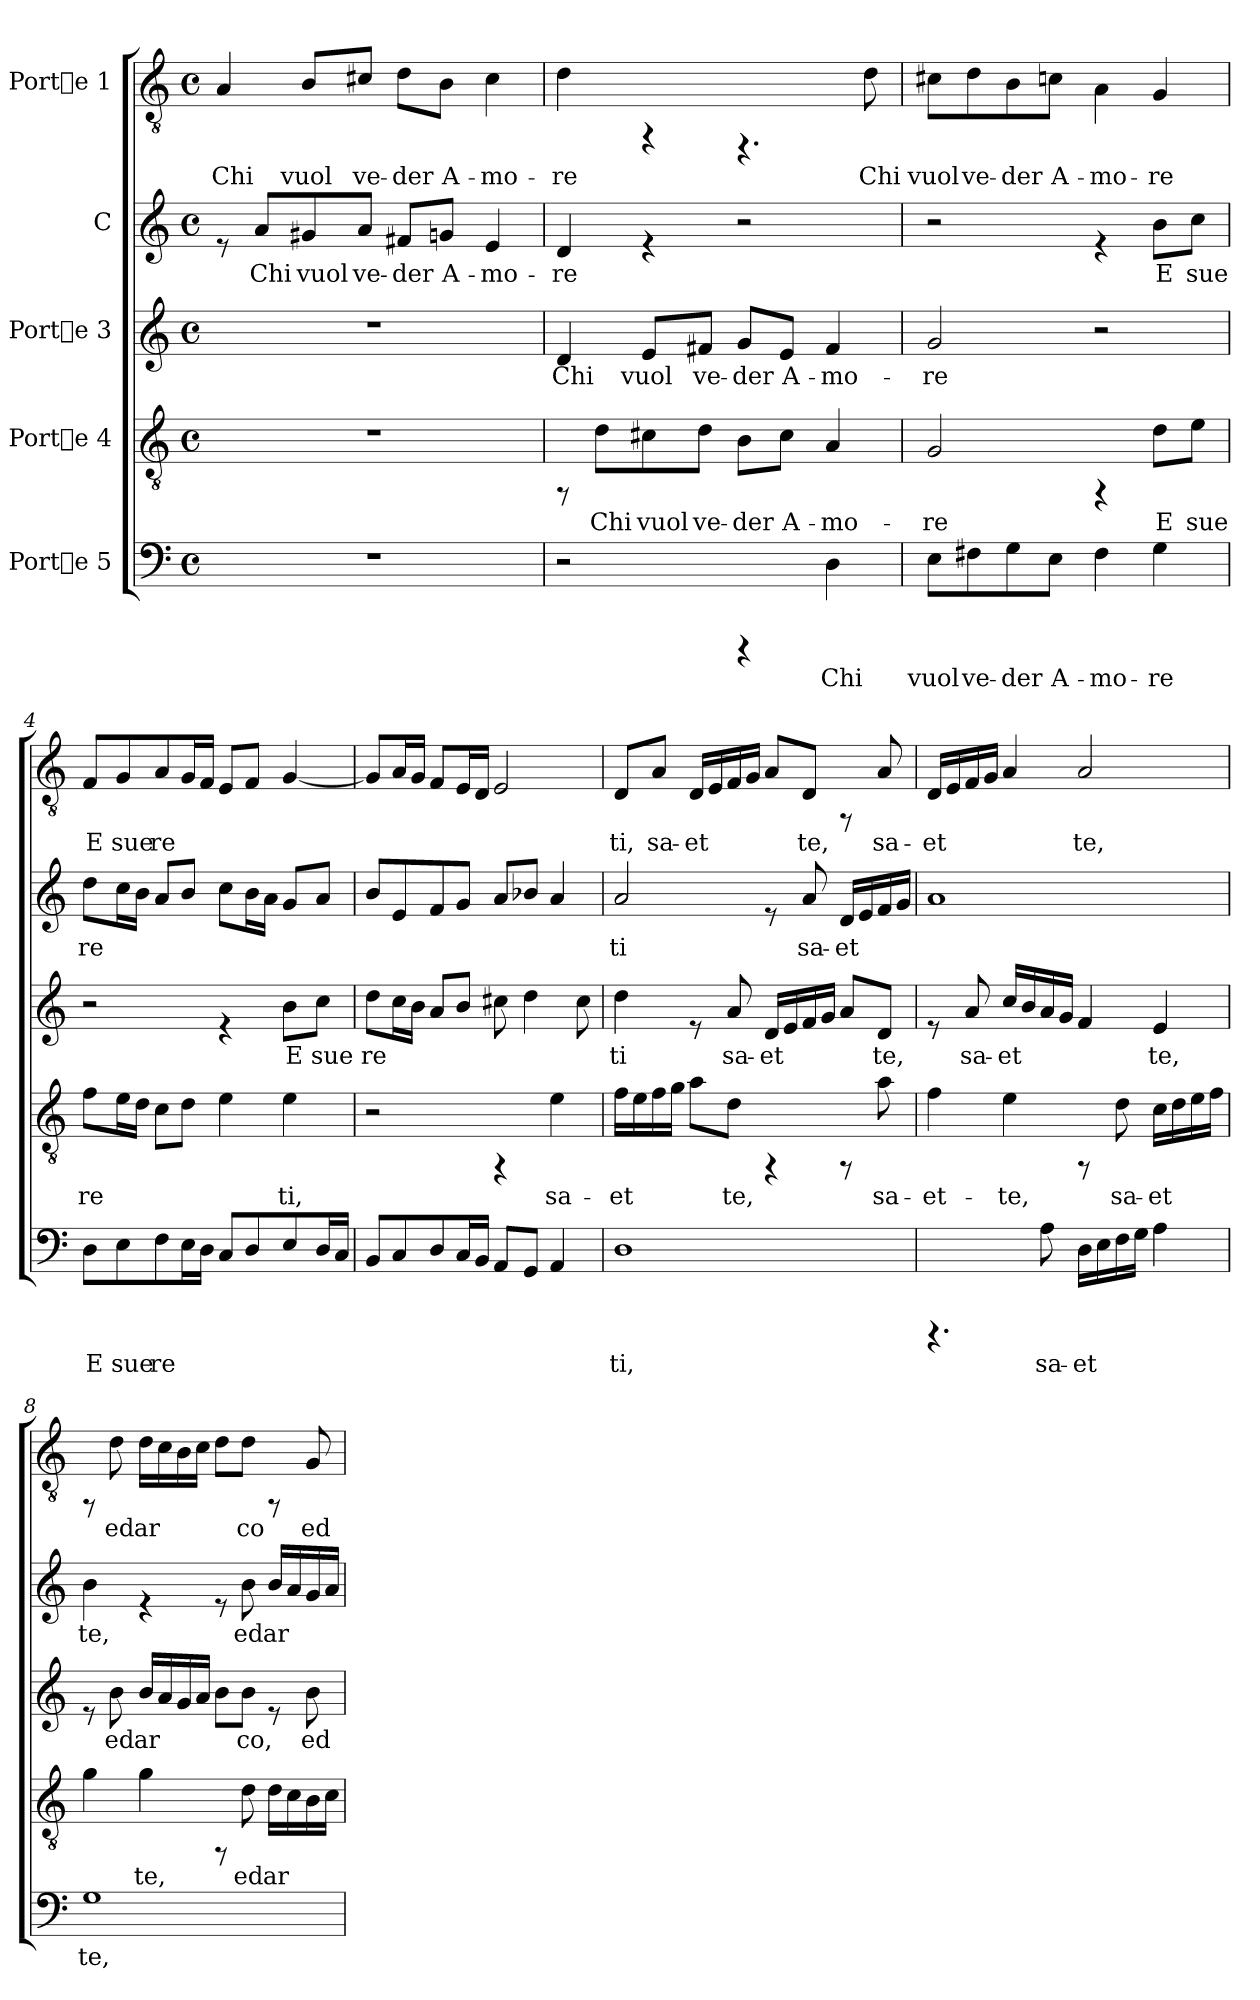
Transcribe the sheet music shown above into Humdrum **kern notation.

**kern	**text	**kern	**text	**kern	**text	**kern	**text	**kern	**text
*part5	*part5	*part4	*part4	*part3	*part3	*part2	*part2	*part1	*part1
*staff5	*staff5	*staff4	*staff4	*staff3	*staff3	*staff2	*staff2	*staff1	*staff1
*I"Porte 5	*	*I"Porte 4	*	*I"Porte 3	*	*I"C	*	*I"Porte 1	*
!!LO:PB:g=z
*stria5	*	*stria5	*	*stria5	*	*stria5	*	*stria5	*
*clefF4	*	*clefGv2	*	*clefG2	*	*clefG2	*	*clefGv2	*
*k[]	*	*k[]	*	*	*	*	*	*k[]	*
*C:	*	*C:	*	*	*	*	*	*C:	*
*M4/4	*	*M4/4	*	*M4/4	*	*M4/4	*	*M4/4	*
*met(c)	*	*met(c)	*	*met(c)	*	*met(c)	*	*met(c)	*
=1	=1	=1	=1	=1	=1	=1	=1	=1	=1
!	!	!	!	!	!	!	!	!	!LO:LY:b:cj
1r	.	1r	.	1r	.	8re	.	4A/	Chi
!	!	!	!	!	!	!	!LO:LY:b:cj	!	!
.	.	.	.	.	.	8a/L	Chi	.	.
!	!	!	!	!	!	!	!LO:LY:b:cj	!	!LO:LY:b:cj
.	.	.	.	.	.	8g#X/	vuol	8B/L	vuol
!	!	!	!	!	!	!	!LO:LY:b:cj	!	!LO:LY:b:cj
.	.	.	.	.	.	8a/J	ve-	8c#X/J	ve-
!	!	!	!	!	!	!	!LO:LY:b:cj	!	!LO:LY:b:cj
.	.	.	.	.	.	8f#X/L	-der	8d\L	-der
!	!	!	!	!	!	!	!LO:LY:b:cj	!	!LO:LY:b:cj
.	.	.	.	.	.	8gn/J	A-	8B\J	A-
!	!	!	!	!	!	!	!LO:LY:b:cj	!	!LO:LY:b:cj
.	.	.	.	.	.	4e/	-mo-	4c#\	-mo-
=2	=2	=2	=2	=2	=2	=2	=2	=2	=2
!	!	!	!	!	!LO:LY:b:cj	!	!LO:LY:b:cj	!	!LO:LY:b:cj
2r	.	8rEE	.	4d/	Chi	4d/	-re	4d\	-re
!	!	!	!LO:LY:b:cj	!	!	!	!	!	!
.	.	8d\L	Chi	.	.	.	.	.	.
!	!	!	!LO:LY:b:cj	!	!LO:LY:b:cj	!	!	!	!
.	.	8c#X\	vuol	8e/L	vuol	4re	.	4rEE	.
!	!	!	!LO:LY:b:cj	!	!LO:LY:b:cj	!	!	!	!
.	.	8d\J	ve-	8f#X/J	ve-	.	.	.	.
!	!	!	!LO:LY:b:cj	!	!LO:LY:b:cj	!	!	!	!
4rBBBB	.	8B\L	-der	8g/L	-der	2r	.	4.rEE	.
!	!	!	!LO:LY:b:cj	!	!LO:LY:b:cj	!	!	!	!
.	.	8c#\J	A-	8e/J	A-	.	.	.	.
!	!LO:LY:b:cj	!	!LO:LY:b:cj	!	!LO:LY:b:cj	!	!	!	!
4D\	Chi	4A/	-mo-	4f#/	-mo-	.	.	.	.
!	!	!	!	!	!	!	!	!	!LO:LY:b:cj
.	.	.	.	.	.	.	.	8d\	Chi
=3	=3	=3	=3	=3	=3	=3	=3	=3	=3
!	!LO:LY:b:cj	!	!LO:LY:b:cj	!	!LO:LY:b:cj	!	!	!	!LO:LY:b:cj
8E\L	vuol	2G/	-re	2g/	-re	2r	.	8c#X\L	vuol
!	!LO:LY:b:cj	!	!	!	!	!	!	!	!LO:LY:b:cj
8F#X\	ve-	.	.	.	.	.	.	8d\	ve-
!	!LO:LY:b:cj	!	!	!	!	!	!	!	!LO:LY:b:cj
8G\	-der	.	.	.	.	.	.	8B\	-der
!	!LO:LY:b:cj	!	!	!	!	!	!	!	!LO:LY:b:cj
8E\J	A-	.	.	.	.	.	.	8cn\J	A-
!	!LO:LY:b:cj	!	!	!	!	!	!	!	!LO:LY:b:cj
4F#\	-mo-	4rEE	.	2r	.	4re	.	4A\	-mo-
!	!LO:LY:b:cj	!	!LO:LY:b:cj	!	!	!	!LO:LY:b:cj	!	!LO:LY:b:cj
4G\	-re	8d\L	E	.	.	8b\L	E	4G/	-re
!	!	!	!LO:LY:b:cj	!	!	!	!LO:LY:b:cj	!	!
.	.	8e\J	sue	.	.	8cc\J	sue	.	.
!!LO:LB:g=z
=4	=4	=4	=4	=4	=4	=4	=4	=4	=4
*	*	*	*	*k[]	*	*k[]	*	*	*
*	*	*	*	*C:	*	*C:	*	*	*
!	!LO:LY:b:cj	!	!LO:LY:b:cj	!	!	!	!LO:LY:b:cj	!	!LO:LY:b:cj
8D\L	E	8f\L	re	2r	.	8dd\L	re	8F/L	E
!	!LO:LY:b:cj	!	!LO:LY:b:cj	!	!	!	!LO:LY:b:cj	!	!LO:LY:b:cj
8E\	sue	16e\	-	.	.	16cc\	-	8G/	sue
!	!	!	!LO:LY:b:cj	!	!	!	!LO:LY:b:cj	!	!
.	.	16d\J	-	.	.	16b\J	--	.	.
!	!LO:LY:b:cj	!	!LO:LY:b:cj	!	!	!	!LO:LY:b:cj	!	!LO:LY:b:cj
8F\	re	8c\L	.	.	.	8a/L	-	8A/	re
!	!LO:LY:b:cj	!	!LO:LY:b:cj	!	!	!	!LO:LY:b:cj	!	!LO:LY:b:cj
16E\	-	8d\J	-	.	.	8b/J	-	16G/	-
!	!LO:LY:b:cj	!	!	!	!	!	!	!	!LO:LY:b:cj
16D\J	-	.	.	.	.	.	.	16F/J	--
!	!LO:LY:b:cj	!	!LO:LY:b:cj	!	!	!	!LO:LY:b:cj	!	!LO:LY:b:cj
8C/L	.	4e\	--	4re	.	8cc\L	--	8E/L	--
!	!LO:LY:b:cj	!	!	!	!	!	!LO:LY:b:cj	!	!LO:LY:b:cj
8D/	-	.	.	.	.	16b\	-	8F/J	-
!	!	!	!	!	!	!	!LO:LY:b:cj	!	!
.	.	.	.	.	.	16a\J	.	.	.
!	!LO:LY:b:cj	!	!LO:LY:b:cj	!	!LO:LY:b:cj	!	!LO:LY:b:cj	!	!LO:LY:b:cj
8E/	-	4e\	-ti,	8b\L	E	8g/L	-	[<4G/	-
!	!LO:LY:b:cj	!	!	!	!LO:LY:b:cj	!	!LO:LY:b:cj	!	!
16D/	-	.	.	8cc\J	sue	8a/J	--	.	.
!	!LO:LY:b:cj	!	!	!	!	!	!	!	!
16C/J	--	.	.	.	.	.	.	.	.
=5	=5	=5	=5	=5	=5	=5	=5	=5	=5
!	!LO:LY:b:cj	!	!	!	!LO:LY:b:cj	!	!LO:LY:b:cj	!	!
8BB/L	--	2r	.	8dd\L	re	8b/L	--	8G/L]	.
!	!LO:LY:b:cj	!	!	!	!LO:LY:b:cj	!	!LO:LY:b:cj	!	!LO:LY:b:cj
8C/	-	.	.	16cc\	-	8e/	-	16A/	--
!	!	!	!	!	!LO:LY:b:cj	!	!	!	!LO:LY:b:cj
.	.	.	.	16b\J	-	.	.	16G/J	-
!	!LO:LY:b:cj	!	!	!	!LO:LY:b:cj	!	!LO:LY:b:cj	!	!LO:LY:b:cj
8D/	-	.	.	8a/L	-	8f/	-	8F/L	-
!	!LO:LY:b:cj	!	!	!	!LO:LY:b:cj	!	!LO:LY:b:cj	!	!LO:LY:b:cj
16C/	--	.	.	8b/J	-	8g/J	-	16E/	-
!	!LO:LY:b:cj	!	!	!	!	!	!	!	!LO:LY:b:cj
16BB/J	-	.	.	.	.	.	.	16D/J	-
!	!LO:LY:b:cj	!	!	!	!LO:LY:b:cj	!	!LO:LY:b:cj	!	!LO:LY:b:cj
8AA/L	-	4rEE	.	8cc#X\	-	8a/L	-	2E/	--
!	!LO:LY:b:cj	!	!	!	!LO:LY:b:cj	!	!LO:LY:b:cj	!	!
8GG/J	-	.	.	4dd\	-	8b-X/J	-	.	.
!	!LO:LY:b:cj	!	!LO:LY:b:cj	!	!	!	!LO:LY:b:cj	!	!
4AA/	-	4e\	sa-	.	.	4a/	-	.	.
!	!	!	!	!	!LO:LY:b:cj	!	!	!	!
.	.	.	.	8cc#\	-	.	.	.	.
=6	=6	=6	=6	=6	=6	=6	=6	=6	=6
!	!LO:LY:b:cj	!	!LO:LY:b:cj	!	!LO:LY:b:cj	!	!LO:LY:b:cj	!	!LO:LY:b:cj
1D	-ti,	16f\L	-et	4dd\	-ti	2a/	-ti	8D/L	-ti,
!	!	!	!LO:LY:b:cj	!	!	!	!	!	!
.	.	16e\	-	.	.	.	.	.	.
!	!	!	!LO:LY:b:cj	!	!	!	!	!	!LO:LY:b:cj
.	.	16f\	-	.	.	.	.	8A/J	sa-
!	!	!	!LO:LY:b:cj	!	!	!	!	!	!
.	.	16g\J	-	.	.	.	.	.	.
!	!	!	!LO:LY:b:cj	!	!	!	!	!	!LO:LY:b:cj
.	.	8a\L	-	8re	.	.	.	16D/L	-et
!	!	!	!	!	!	!	!	!	!LO:LY:b:cj
.	.	.	.	.	.	.	.	16E/	.
!	!	!	!LO:LY:b:cj	!	!LO:LY:b:cj	!	!	!	!LO:LY:b:cj
.	.	8d\J	te,	8a/	sa-	.	.	16F/	-
!	!	!	!	!	!	!	!	!	!LO:LY:b:cj
.	.	.	.	.	.	.	.	16G/J	-
!	!	!	!	!	!LO:LY:b:cj	!	!	!	!LO:LY:b:cj
.	.	4rEE	.	16d/L	-et	8re	.	8A/L	-
!	!	!	!	!	!LO:LY:b:cj	!	!	!	!
.	.	.	.	16e/	-	.	.	.	.
!	!	!	!	!	!LO:LY:b:cj	!	!LO:LY:b:cj	!	!LO:LY:b:cj
.	.	.	.	16f/	-	8a/	sa-	8D/J	-te,
!	!	!	!	!	!LO:LY:b:cj	!	!	!	!
.	.	.	.	16g/J	-	.	.	.	.
!	!	!	!	!	!LO:LY:b:cj	!	!LO:LY:b:cj	!	!
.	.	8rEE	.	8a/L	-	16d/L	-et	8rEE	.
!	!	!	!	!	!	!	!LO:LY:b:cj	!	!
.	.	.	.	.	.	16e/	-	.	.
!	!	!	!LO:LY:b:cj	!	!LO:LY:b:cj	!	!LO:LY:b:cj	!	!LO:LY:b:cj
.	.	8a\	sa-	8d/J	te,	16f/	--	8A/	sa-
!	!	!	!	!	!	!	!LO:LY:b:cj	!	!
.	.	.	.	.	.	16g/J	--	.	.
!!LO:LB:g=z
=7	=7	=7	=7	=7	=7	=7	=7	=7	=7
!	!	!	!LO:LY:b:cj	!	!	!	!LO:LY:b:cj	!	!LO:LY:b:cj
4.rBBBB	.	4f\	-et-	8re	.	1a	--	16D/L	-et
!	!	!	!	!	!	!	!	!	!LO:LY:b:cj
.	.	.	.	.	.	.	.	16E/	-
!	!	!	!	!	!LO:LY:b:cj	!	!	!	!LO:LY:b:cj
.	.	.	.	8a/	sa-	.	.	16F/	-
!	!	!	!	!	!	!	!	!	!LO:LY:b:cj
.	.	.	.	.	.	.	.	16G/J	.
!	!	!	!LO:LY:b:cj	!	!LO:LY:b:cj	!	!	!	!LO:LY:b:cj
.	.	4e\	-te,	16cc/L	-et	.	.	4A/	-
!	!	!	!	!	!LO:LY:b:cj	!	!	!	!
.	.	.	.	16b/	-	.	.	.	.
!	!LO:LY:b:cj	!	!	!	!LO:LY:b:cj	!	!	!	!
8A\	sa-	.	.	16a/	-	.	.	.	.
!	!	!	!	!	!LO:LY:b:cj	!	!	!	!
.	.	.	.	16g/J	-	.	.	.	.
!	!LO:LY:b:cj	!	!	!	!LO:LY:b:cj	!	!	!	!LO:LY:b:cj
16D\L	-et	8rEE	.	4f/	--	.	.	2A/	-te,
!	!LO:LY:b:cj	!	!	!	!	!	!	!	!
16E\	-	.	.	.	.	.	.	.	.
!	!LO:LY:b:cj	!	!LO:LY:b:cj	!	!	!	!	!	!
16F\	-	8d\	sa-	.	.	.	.	.	.
!	!LO:LY:b:cj	!	!	!	!	!	!	!	!
16G\J	-	.	.	.	.	.	.	.	.
!	!LO:LY:b:cj	!	!LO:LY:b:cj	!	!LO:LY:b:cj	!	!	!	!
4A\	--	16c\L	-et	4e/	-te,	.	.	.	.
!	!	!	!LO:LY:b:cj	!	!	!	!	!	!
.	.	16d\	-	.	.	.	.	.	.
!	!	!	!LO:LY:b:cj	!	!	!	!	!	!
.	.	16e\	--	.	.	.	.	.	.
!	!	!	!LO:LY:b:cj	!	!	!	!	!	!
.	.	16f\J	--	.	.	.	.	.	.
=8	=8	=8	=8	=8	=8	=8	=8	=8	=8
!	!LO:LY:b:cj	!	!LO:LY:b:cj	!	!	!	!LO:LY:b:cj	!	!
1G	-te,	4g\	--	8re	.	4b\	-te,	8rEE	.
!	!	!	!	!	!LO:LY:b:cj	!	!	!	!LO:LY:b:cj
.	.	.	.	8b\	ed	.	.	8d\	ed
!	!	!	!LO:LY:b:cj	!	!LO:LY:b:cj	!	!	!	!LO:LY:b:cj
.	.	4g\	-te,	16b/L	ar	4re	.	16d\L	ar
!	!	!	!	!	!LO:LY:b:cj	!	!	!	!LO:LY:b:cj
.	.	.	.	16a/	-	.	.	16c\	-
!	!	!	!	!	!LO:LY:b:cj	!	!	!	!LO:LY:b:cj
.	.	.	.	16g/	-	.	.	16B\	-
!	!	!	!	!	!LO:LY:b:cj	!	!	!	!LO:LY:b:cj
.	.	.	.	16a/J	-	.	.	16c\J	-
!	!	!	!	!	!LO:LY:b:cj	!	!	!	!LO:LY:b:cj
.	.	8rEE	.	8b\L	-	8re	.	8d\L	-
!	!	!	!LO:LY:b:cj	!	!LO:LY:b:cj	!	!LO:LY:b:cj	!	!LO:LY:b:cj
.	.	8d\	ed	8b\J	co,	8b\	ed	8d\J	co
!	!	!	!LO:LY:b:cj	!	!	!	!LO:LY:b:cj	!	!
.	.	16d\L	ar	8re	.	16b/L	ar	8rEE	.
!	!	!	!LO:LY:b:cj	!	!	!	!LO:LY:b:cj	!	!
.	.	16c\	-	.	.	16a/	-	.	.
!	!	!	!LO:LY:b:cj	!	!LO:LY:b:cj	!	!LO:LY:b:cj	!	!LO:LY:b:cj
.	.	16B\	--	8b\	ed	16g/	--	8G/	ed
!	!	!	!LO:LY:b:cj	!	!	!	!LO:LY:b:cj	!	!
.	.	16c\J	--	.	.	16a/J	--	.	.
=	=	=	=	=	=	=	=	=	=
*-	*-	*-	*-	*-	*-	*-	*-	*-	*-
